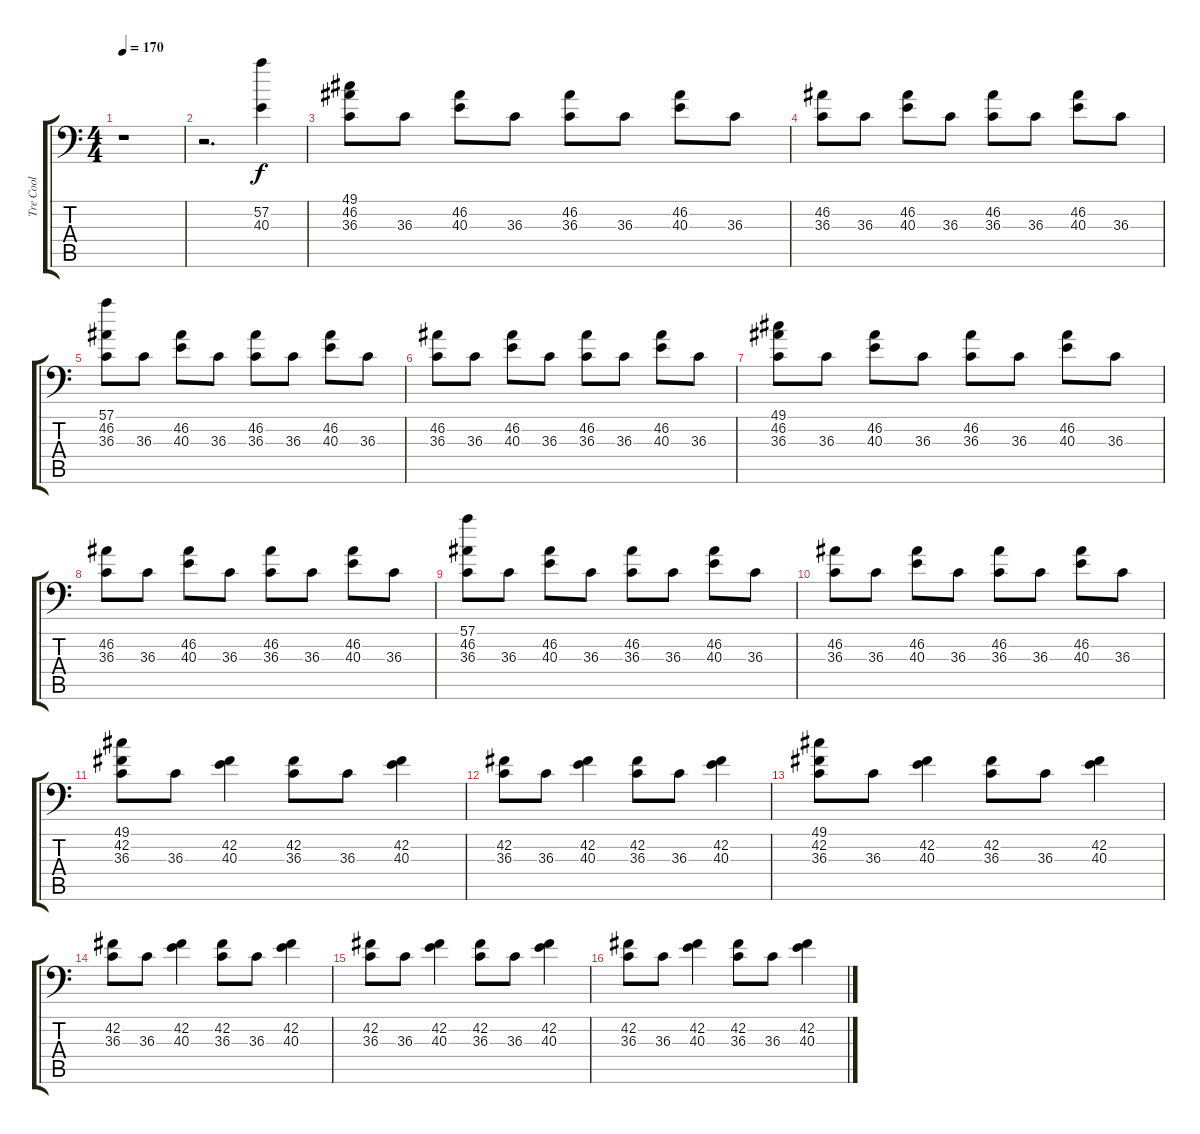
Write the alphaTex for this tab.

\track ("Tre Cool" "Tre Cool") {instrument acousticgrandpiano}
\staff {score tabs}
\tuning (C-1 C-1 C-1 C-1 C-1 C-1) {hide}
\ts (4 4)
\tempo 170
\clef f4
\ks c
r.1{dy f} |
r.2{d} (57.2 40.3).4 |
(49.1 46.2 36.3).8 36.3.8 (46.2 40.3).8 36.3.8 (46.2 36.3).8 36.3.8 (46.2 40.3).8 36.3.8 |
(46.2 36.3).8 36.3.8 (46.2 40.3).8 36.3.8 (46.2 36.3).8 36.3.8 (46.2 40.3).8 36.3.8 |
(57.1 46.2 36.3).8 36.3.8 (46.2 40.3).8 36.3.8 (46.2 36.3).8 36.3.8 (46.2 40.3).8 36.3.8 |
(46.2 36.3).8 36.3.8 (46.2 40.3).8 36.3.8 (46.2 36.3).8 36.3.8 (46.2 40.3).8 36.3.8 |
(49.1 46.2 36.3).8 36.3.8 (46.2 40.3).8 36.3.8 (46.2 36.3).8 36.3.8 (46.2 40.3).8 36.3.8 |
(46.2 36.3).8 36.3.8 (46.2 40.3).8 36.3.8 (46.2 36.3).8 36.3.8 (46.2 40.3).8 36.3.8 |
(57.1 46.2 36.3).8 36.3.8 (46.2 40.3).8 36.3.8 (46.2 36.3).8 36.3.8 (46.2 40.3).8 36.3.8 |
(46.2 36.3).8 36.3.8 (46.2 40.3).8 36.3.8 (46.2 36.3).8 36.3.8 (46.2 40.3).8 36.3.8 |
(49.1 42.2 36.3).8 36.3.8 (42.2 40.3).4 (42.2 36.3).8 36.3.8 (42.2 40.3).4 |
(42.2 36.3).8 36.3.8 (42.2 40.3).4 (42.2 36.3).8 36.3.8 (42.2 40.3).4 |
(49.1 42.2 36.3).8 36.3.8 (42.2 40.3).4 (42.2 36.3).8 36.3.8 (42.2 40.3).4 |
(42.2 36.3).8 36.3.8 (42.2 40.3).4 (42.2 36.3).8 36.3.8 (42.2 40.3).4 |
(42.2 36.3).8 36.3.8 (42.2 40.3).4 (42.2 36.3).8 36.3.8 (42.2 40.3).4 |
(42.2 36.3).8 36.3.8 (42.2 40.3).4 (42.2 36.3).8 36.3.8 (42.2 40.3).4
